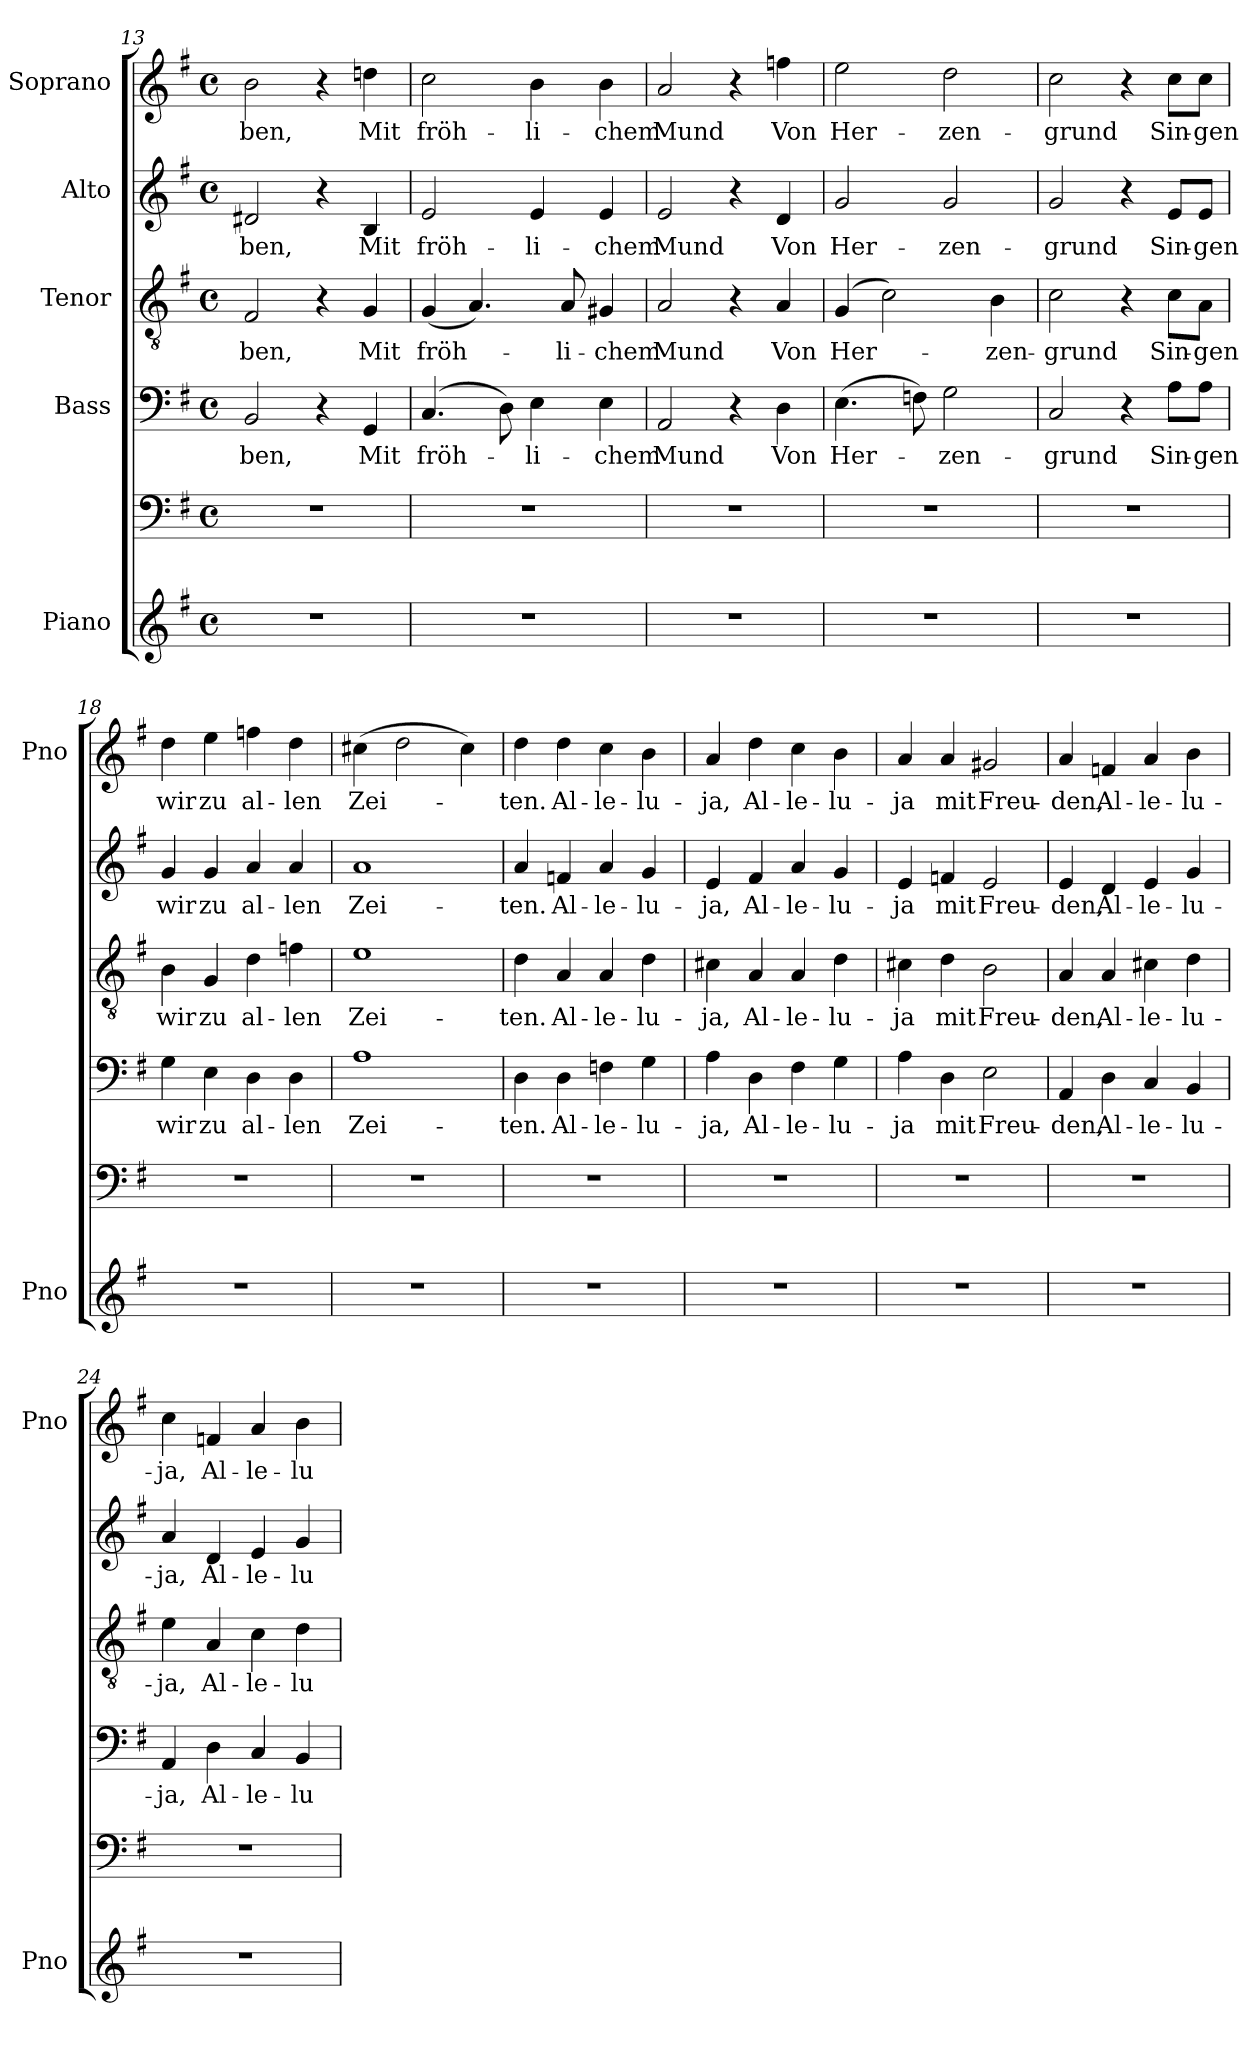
**kern	**kern	**kern	**text	**kern	**text	**kern	**text	**kern	**text
*part6	*part5	*part4	*part4	*part3	*part3	*part2	*part2	*part1	*part1
*staff6	*staff5	*staff4	*staff4	*staff3	*staff3	*staff2	*staff2	*staff1	*staff1
*I"Piano	*	*I"Bass	*	*I"Tenor	*	*I"Alto	*	*I"Soprano	*
*I'Pno	*	*	*	*	*	*	*	*I'Pno	*
*clefG2	*clefF4	*clefF4	*	*clefGv2	*	*clefG2	*	*clefG2	*
*k[f#]	*k[f#]	*k[f#]	*	*k[f#]	*	*k[f#]	*	*k[f#]	*
*G:	*G:	*G:	*	*G:	*	*G:	*	*G:	*
*M4/4	*M4/4	*M4/4	*	*M4/4	*	*M4/4	*	*M4/4	*
*met(c)	*met(c)	*met(c)	*	*met(c)	*	*met(c)	*	*met(c)	*
=13	=13	=13	=13	=13	=13	=13	=13	=13	=13
1r	1r	2BB/	ben,	2F#/	ben,	2d#X/	ben,	2b\	-ben,
.	.	4r	.	4r	.	4r	.	4r	.
.	.	4GG/	Mit	4G/	Mit	4B/	Mit	4ddn\	Mit
!!LO:LB:g=z
=14	=14	=14	=14	=14	=14	=14	=14	=14	=14
1r	1r	(4.C/	fröh-	(4G/	fröh-	2e/	fröh-	2cc\	fröh-
.	.	.	.	4.A/)	.	.	.	.	.
.	.	8D\)	.	.	.	.	.	.	.
.	.	4E\	-li-	.	.	4e/	-li-	4b\	-li-
.	.	.	.	8A/	-li-	.	.	.	.
.	.	4E\	-chem	4G#X/	-chem	4e/	-chem	4b\	-chem
=15	=15	=15	=15	=15	=15	=15	=15	=15	=15
1r	1r	2AA/	Mund	2A/	Mund	2e/	Mund	2a/	Mund
.	.	4r	.	4r	.	4r	.	4r	.
.	.	4D\	Von	4A/	Von	4d/	Von	4ffn\	Von
=16	=16	=16	=16	=16	=16	=16	=16	=16	=16
1r	1r	(4.E\	Her-	(4G/	Her-	2g/	Her-	2ee\	Her-
.	.	.	.	2c\)	.	.	.	.	.
.	.	8Fn\)	.	.	.	.	.	.	.
.	.	2G\	-zen-	.	.	2g/	-zen-	2dd\	-zen-
.	.	.	.	4B\	-zen-	.	.	.	.
=17	=17	=17	=17	=17	=17	=17	=17	=17	=17
1r	1r	2C/	-grund	2c\	grund	2g/	-grund	2cc\	-grund
.	.	4r	.	4r	.	4r	.	4r	.
.	.	8A\L	Sin-	8c\L	Sin-	8e/L	Sin-	8cc\L	Sin-
.	.	8A\J	-gen	8A\J	-gen	8e/J	-gen	8cc\J	-gen
=18	=18	=18	=18	=18	=18	=18	=18	=18	=18
1r	1r	4G\	wir	4B\	wir	4g/	wir	4dd\	wir
.	.	4E\	zu	4G/	zu	4g/	zu	4ee\	zu
.	.	4D\	al-	4d\	al-	4a/	al-	4ffn\	al-
.	.	4D\	-len	4fn\	-len	4a/	-len	4dd\	-len
=19	=19	=19	=19	=19	=19	=19	=19	=19	=19
1r	1r	1A	Zei-	1e	Zei-	1a	Zei-	(4cc#X\	Zei-
.	.	.	.	.	.	.	.	2dd\	.
.	.	.	.	.	.	.	.	4cc#\)	.
!!LO:PB:g=z
=20	=20	=20	=20	=20	=20	=20	=20	=20	=20
1r	1r	4D\	-­ten.	4d\	-­ten.	4a/	-­ten.	4dd\	-­ten.
.	.	4D\	Al-	4A/	Al-	4fn/	Al-	4dd\	Al-
.	.	4Fn\	-le-	4A/	-le-	4a/	-le-	4cc\	-le-
.	.	4G\	-lu-	4d\	-lu-	4g/	-lu-	4b\	-lu-
=21	=21	=21	=21	=21	=21	=21	=21	=21	=21
1r	1r	4A\	-ja,	4c#X\	-ja,	4e/	-ja,	4a/	-ja,
.	.	4D\	Al-	4A/	Al-	4f#/	Al-	4dd\	Al-
.	.	4F#\	-le-	4A/	-le-	4a/	-le-	4cc\	-le-
.	.	4G\	-lu-	4d\	-lu-	4g/	-lu-	4b\	-lu-
=22	=22	=22	=22	=22	=22	=22	=22	=22	=22
1r	1r	4A\	-ja	4c#X\	-ja	4e/	-ja	4a/	-ja
.	.	4D\	mit	4d\	mit	4fn/	mit	4a/	mit
.	.	2E\	Freu-	2B\	Freu-	2e/	Freu-	2g#X/	Freu-
=23	=23	=23	=23	=23	=23	=23	=23	=23	=23
1r	1r	4AA/	-den,	4A/	-den,	4e/	-den,	4a/	-den,
.	.	4D\	Al-	4A/	Al-	4d/	Al-	4fn/	Al-
.	.	4C/	-le-	4c#X\	-le-	4e/	-le-	4a/	-le-
.	.	4BB/	-lu-	4d\	-lu-	4g/	-lu-	4b\	-lu-
=24	=24	=24	=24	=24	=24	=24	=24	=24	=24
1r	1r	4AA/	-ja,	4e\	-ja,	4a/	-ja,	4cc\	-ja,
.	.	4D\	Al-	4A/	Al-	4d/	Al-	4fn/	Al-
.	.	4C/	-le-	4c\	-le-	4e/	-le-	4a/	-le-
.	.	4BB/	-lu-	4d\	-lu-	4g/	-lu-	4b\	-lu-
=	=	=	=	=	=	=	=	=	=
*-	*-	*-	*-	*-	*-	*-	*-	*-	*-
